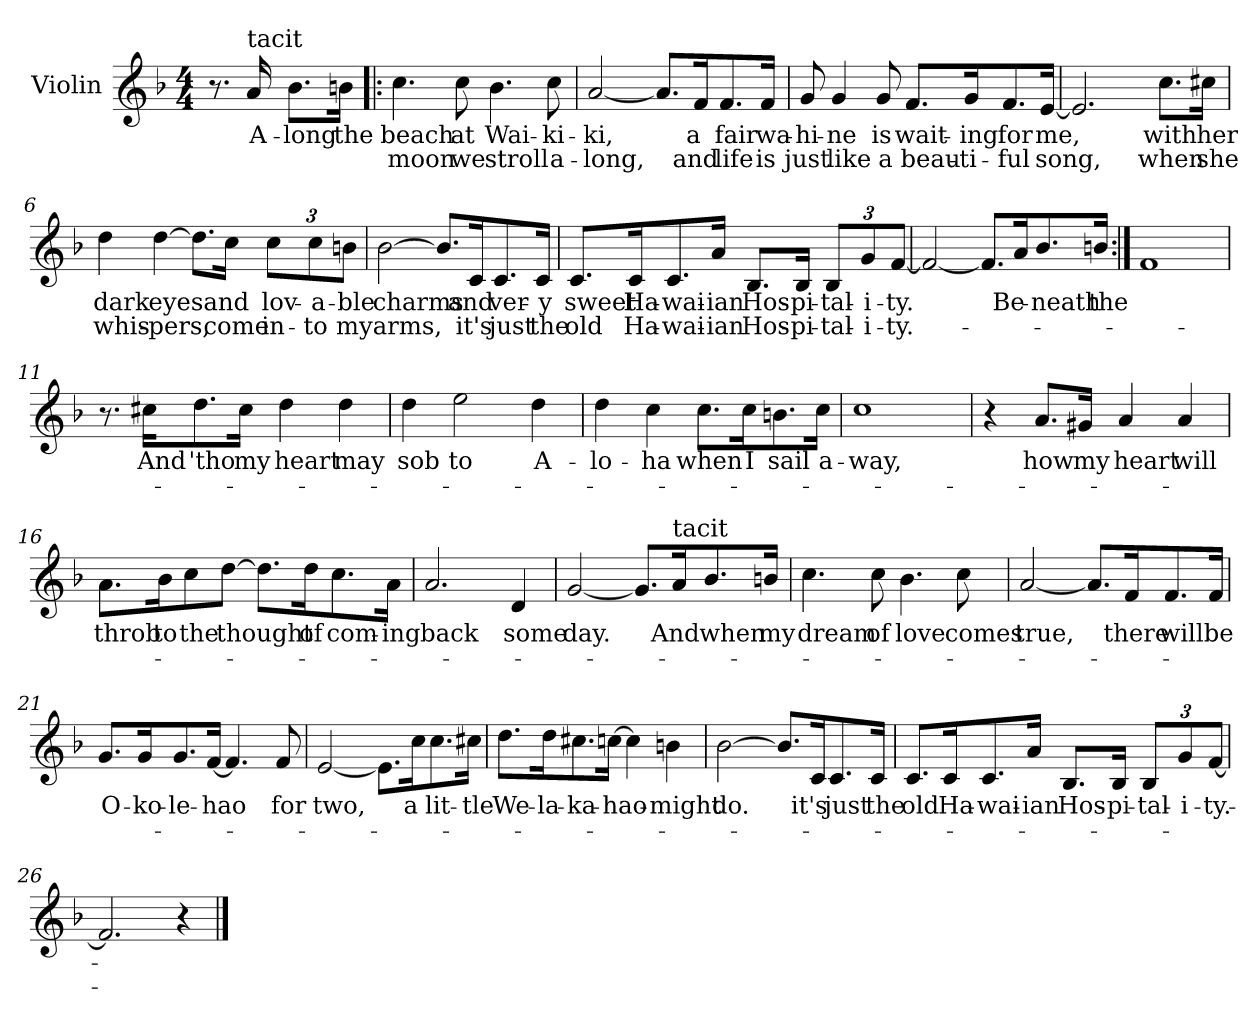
**kern	**text	**text
*part1	*part1	*part1
*staff1	*staff1	*staff1
*I"Violin	*	*
*I'Vln	*	*
*clefG2	*	*
*k[b-]	*	*
*F:	*	*
*M4/4	*	*
=1	=1	=1
8.r	.	.
!LO:TX:a:t=tacit	!	!
16a/	A-	.
8.b-\L	-long	.
16bn\Jk	the	.
=2!|:	=2!|:	=2!|:
4.cc\	beach	moon
8cc\	at	we
4.b-\	Wai-	stroll
8cc\	-ki-	a-
=3	=3	=3
[2a/	-ki,	-long,
8.a/L]	.	.
16f/K	a	and
8.f/	fair	life
16f/Jk	wa-	is
=4	=4	=4
8g/	-hi-	just
4g/	-ne	like
8g/	is	a
8.f/L	wait-	beau-
16g/K	-ing	-ti-
8.f/	for	-ful
[16e/Jk	me,	song,
!!LO:LB:g=z
=5	=5	=5
2.e/]	.	.
8.cc\L	with	when
16cc#X\Jk	her	she
=6	=6	=6
4dd\	dark	whis-
[4dd\	eyes	-pers,
8.dd\L]	.	.
16cc\Jk	and	come
*Xbrackettup	*	*
12cc\L	lov-	in-
12cc\	-a-	-to
12bn\J	-ble	my
=7	=7	=7
[2b-\	charms	arms,
8.b-/L]	.	.
16c/K	and	it's
8.c/	ver-	just
16c/Jk	-y	the
=8	=8	=8
8.c/L	sweet	old
16c/K	Ha-	Ha-
8.c/	-wai-	-wai-
16a/Jk	-ian	-ian
8.B-/L	Hos-	Hos-
16B-/Jk	-pi-	-pi-
12B-/L	-tal-	-tal-
12g/	-i-	-i-
[12f/J	-ty.	-ty.-
!!LO:LB:g=z
=9	=9	=9
2f/_	.	.
8.f/L]	.	.
16a/K	Be-	.
8.b-/	-neath	.
16bn/Jk	the	.
=10:|!	=10:|!	=10:|!
1f	.	.
=11	=11	=11
8.r	.	.
16cc#X\KL	And	.
8.dd\	'tho	.
16cc#\Jk	my	.
4dd\	heart	.
4dd\	may	.
=12	=12	=12
4dd\	sob	.
2ee\	to	.
4dd\	A-	.
!!LO:LB:g=z
=13	=13	=13
4dd\	-lo-	.
4cc\	-ha	.
8.cc\L	when	.
16cc\K	I	.
8.bn\	sail	.
16cc\Jk	a-	.
=14	=14	=14
1cc	-way,	.
=15	=15	=15
4r	.	.
8.a/L	how	.
16g#X/Jk	my	.
4a/	heart	.
4a/	will	.
=16	=16	=16
8.a\L	throb	.
16b-\K	to	.
8cc\	the	.
[8dd\J	thought	.
8.dd\L]	.	.
16dd\K	of	.
8.cc\	com-	.
16a\Jk	-ing	.
!!LO:LB:g=z
=17	=17	=17
2.a/	back	.
4d/	some	.
=18	=18	=18
[2g/	day.	.
8.g/L]	.	.
!LO:TX:a:t=tacit	!	!
16a/K	And	.
8.b-/	when	.
16bn/Jk	my	.
=19	=19	=19
4.cc\	dream	.
8cc\	of	.
4.b-\	love	.
8cc\	comes	.
=20	=20	=20
[2a/	true,	.
8.a/L]	.	.
16f/K	there	.
8.f/	will	.
16f/Jk	be	.
!!LO:LB:g=z
=21	=21	=21
8.g/L	O-	.
16g/K	-ko-	.
8.g/	-le-	.
[16f/Jk	-hao	.
4.f/]	.	.
8f/	for	.
=22	=22	=22
[2e/	two,	.
8.e\L]	.	.
16cc\K	a	.
8.cc\	lit-	.
16cc#X\Jk	-tle	.
=23	=23	=23
8.dd\L	We-	.
16dd\K	-la-	.
8.cc#X\	-ka-	.
[16ccn\Jk	-hao-	.
4cc\]	.	.
4bn\	-might	.
=24	=24	=24
[2b-\	do.	.
8.b-/L]	.	.
16c/K	it's	.
8.c/	just	.
16c/Jk	the	.
!!LO:LB:g=z
=25	=25	=25
8.c/L	old	.
16c/K	Ha-	.
8.c/	-wai-	.
16a/Jk	-ian	.
8.B-/L	Hos-	.
16B-/Jk	-pi-	.
12B-/L	-tal-	.
12g/	-i-	.
[12f/J	-ty.-	.
=26	=26	=26
2.f/]	.	.
4r	.	.
==	==	==
*-	*-	*-
